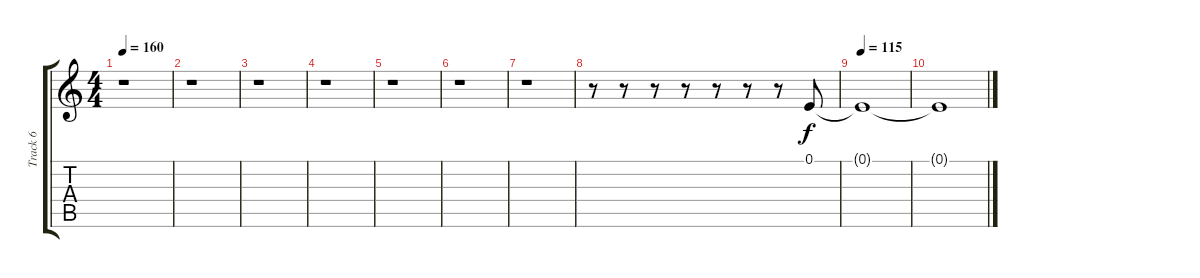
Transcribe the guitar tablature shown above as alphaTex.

\track ("Track 6" "Track 6") {instrument stringensemble2}
\staff {score tabs}
\tuning (E4 B3 G3 D3 A2 D2) {hide}
\ts (4 4)
\tempo 160
\clef g2
\ks c
r.1{dy f} |
r.1 |
r.1 |
r.1 |
r.1 |
r.1 |
r.1 |
r.8 r.8 r.8 r.8 r.8 r.8 r.8 0.1.8 |
\tempo 115
0.1{t}.1 |
0.1{t}.1
